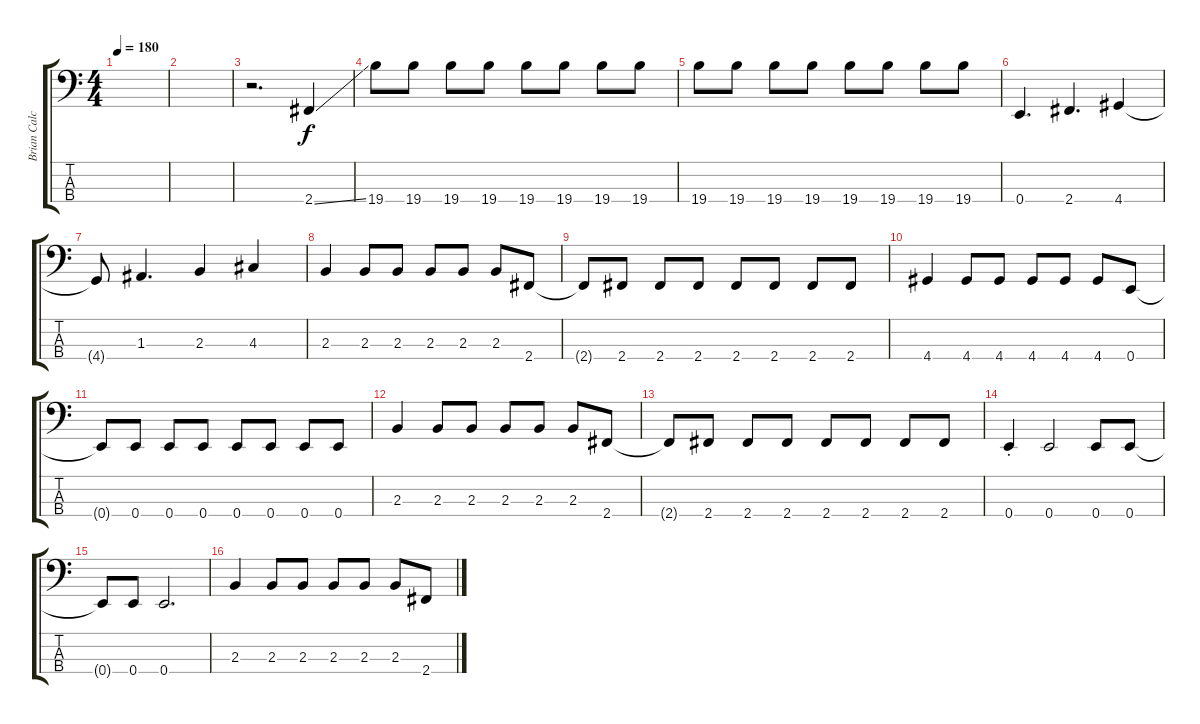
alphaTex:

\track ("Brian Calcara" "Brian Calc") {instrument electricbasspick}
\staff {score tabs}
\tuning (G2 D2 A1 E1) {hide}
\ts (4 4)
\tempo 180
\clef f4
\ks c
|
|
r.2{d} 2.4{ss}.4 |
19.4.8 19.4.8 19.4.8 19.4.8 19.4.8 19.4.8 19.4.8 19.4.8 |
19.4.8 19.4.8 19.4.8 19.4.8 19.4.8 19.4.8 19.4.8 19.4.8 |
0.4.4{d} 2.4.4{d} 4.4.4 |
4.4{t}.8 1.3.4{d} 2.3.4 4.3.4 |
2.3.4 2.3.8 2.3.8 2.3.8 2.3.8 2.3.8 2.4.8 |
2.4{t}.8 2.4.8 2.4.8 2.4.8 2.4.8 2.4.8 2.4.8 2.4.8 |
4.4.4 4.4.8 4.4.8 4.4.8 4.4.8 4.4.8 0.4.8 |
0.4{t}.8 0.4.8 0.4.8 0.4.8 0.4.8 0.4.8 0.4.8 0.4.8 |
2.3.4 2.3.8 2.3.8 2.3.8 2.3.8 2.3.8 2.4.8 |
2.4{t}.8 2.4.8 2.4.8 2.4.8 2.4.8 2.4.8 2.4.8 2.4.8 |
0.4{st}.4 0.4.2 0.4.8 0.4.8 |
0.4{t}.8 0.4.8 0.4.2{d} |
2.3.4 2.3.8 2.3.8 2.3.8 2.3.8 2.3.8 2.4.8
